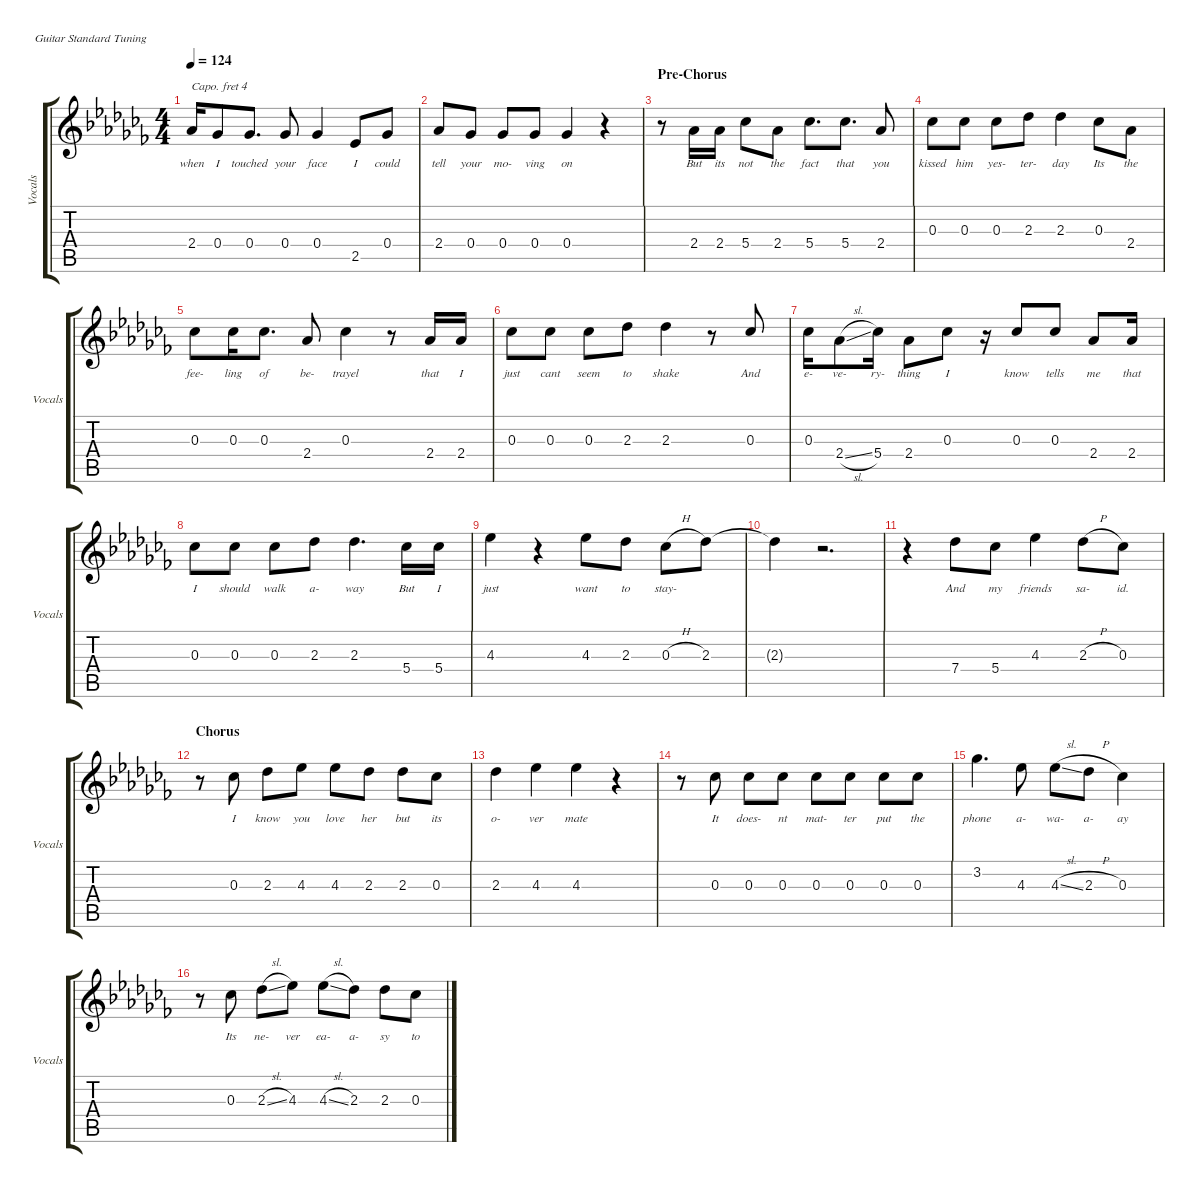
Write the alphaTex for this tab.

\defaultSystemsLayout 4
\hideDynamics
\singleTrackTrackNamePolicy allsystems
\multiTrackTrackNamePolicy allsystems
\otherSystemsTrackNameOrientation horizontal
\extendBarLines
\track ("Vocals" "Vocals") {defaultSystemsLayout 2 instrument acousticguitarsteel}
\staff {score tabs}
\capo 4
\tuning (E4 B3 G3 D3 A2 E2)
\ts (4 4)
\tempo 124
\clef g2
\ks abminor
2.4{acc b}.16{lyrics (0 "when") lyrics (1 "") lyrics (2 "") lyrics (3 "") lyrics (4 "") dy mf beam Up} 0.4{acc b}.8{lyrics (0 "I") lyrics (1 "") lyrics (2 "") lyrics (3 "") lyrics (4 "") beam Up} 0.4{acc b}.8{d lyrics (0 "touched") lyrics (1 "") lyrics (2 "") lyrics (3 "") lyrics (4 "") beam Up} 0.4{acc b}.8{lyrics (0 "your") lyrics (1 "") lyrics (2 "") lyrics (3 "") lyrics (4 "") beam Up} 0.4{acc b}.4{lyrics (0 "face") lyrics (1 "") lyrics (2 "") lyrics (3 "") lyrics (4 "") beam Up} 2.5{acc b}.8{lyrics (0 "I") lyrics (1 "") lyrics (2 "") lyrics (3 "") lyrics (4 "") beam Up} 0.4{acc b}.8{lyrics (0 "could") lyrics (1 "") lyrics (2 "") lyrics (3 "") lyrics (4 "") beam Up} |
2.4{acc b}.8{lyrics (0 "tell") lyrics (1 "") lyrics (2 "") lyrics (3 "") lyrics (4 "") beam Up} 0.4{acc b}.8{lyrics (0 "your") lyrics (1 "") lyrics (2 "") lyrics (3 "") lyrics (4 "") beam Up} 0.4{acc b}.8{lyrics (0 "mo-") lyrics (1 "") lyrics (2 "") lyrics (3 "") lyrics (4 "") beam Up} 0.4{acc b}.8{lyrics (0 "ving") lyrics (1 "") lyrics (2 "") lyrics (3 "") lyrics (4 "") beam Up} 0.4{acc b}.4{lyrics (0 "on") lyrics (1 "") lyrics (2 "") lyrics (3 "") lyrics (4 "") beam Up} r.4{beam Up} |
\section ("" "Pre-Chorus")
r.8{beam Down} 2.4{acc b}.16{lyrics (0 "But") lyrics (1 "") lyrics (2 "") lyrics (3 "") lyrics (4 "") beam Up} 2.4{acc b}.16{lyrics (0 "its") lyrics (1 "") lyrics (2 "") lyrics (3 "") lyrics (4 "") beam Up} 5.4{acc b}.8{lyrics (0 "not") lyrics (1 "") lyrics (2 "") lyrics (3 "") lyrics (4 "") beam Down} 2.4{acc b}.8{lyrics (0 "the") lyrics (1 "") lyrics (2 "") lyrics (3 "") lyrics (4 "") beam Down} 5.4{acc b}.8{d lyrics (0 "fact") lyrics (1 "") lyrics (2 "") lyrics (3 "") lyrics (4 "") beam Down} 5.4{acc b}.8{d lyrics (0 "that") lyrics (1 "") lyrics (2 "") lyrics (3 "") lyrics (4 "") beam Down} 2.4{acc b}.8{lyrics (0 "you") lyrics (1 "") lyrics (2 "") lyrics (3 "") lyrics (4 "") beam Up} |
0.3{acc b}.8{lyrics (0 "kissed") lyrics (1 "") lyrics (2 "") lyrics (3 "") lyrics (4 "") beam Down} 0.3{acc b}.8{lyrics (0 "him") lyrics (1 "") lyrics (2 "") lyrics (3 "") lyrics (4 "") beam Down} 0.3{acc b}.8{lyrics (0 "yes-") lyrics (1 "") lyrics (2 "") lyrics (3 "") lyrics (4 "") beam Down} 2.3{acc b}.8{lyrics (0 "ter-") lyrics (1 "") lyrics (2 "") lyrics (3 "") lyrics (4 "") beam Down} 2.3{acc b}.4{lyrics (0 "day") lyrics (1 "") lyrics (2 "") lyrics (3 "") lyrics (4 "") beam Down} 0.3{acc b}.8{lyrics (0 "Its") lyrics (1 "") lyrics (2 "") lyrics (3 "") lyrics (4 "") beam Down} 2.4{acc b}.8{lyrics (0 "the") lyrics (1 "") lyrics (2 "") lyrics (3 "") lyrics (4 "") beam Down} |
0.3{acc b}.8{lyrics (0 "fee-") lyrics (1 "") lyrics (2 "") lyrics (3 "") lyrics (4 "") beam Down} 0.3{acc b}.16{lyrics (0 "ling") lyrics (1 "") lyrics (2 "") lyrics (3 "") lyrics (4 "") beam Down} 0.3{acc b}.8{d lyrics (0 "of") lyrics (1 "") lyrics (2 "") lyrics (3 "") lyrics (4 "") beam Down} 2.4{acc b}.8{lyrics (0 "be-") lyrics (1 "") lyrics (2 "") lyrics (3 "") lyrics (4 "") beam Up} 0.3{acc b}.4{lyrics (0 "trayel") lyrics (1 "") lyrics (2 "") lyrics (3 "") lyrics (4 "") beam Down} r.8{beam Up} 2.4{acc b}.16{lyrics (0 "that") lyrics (1 "") lyrics (2 "") lyrics (3 "") lyrics (4 "") beam Up} 2.4{acc b}.16{lyrics (0 "I") lyrics (1 "") lyrics (2 "") lyrics (3 "") lyrics (4 "") beam Up} |
0.3{acc b}.8{lyrics (0 "just") lyrics (1 "") lyrics (2 "") lyrics (3 "") lyrics (4 "") beam Down} 0.3{acc b}.8{lyrics (0 "cant") lyrics (1 "") lyrics (2 "") lyrics (3 "") lyrics (4 "") beam Down} 0.3{acc b}.8{lyrics (0 "seem") lyrics (1 "") lyrics (2 "") lyrics (3 "") lyrics (4 "") beam Down} 2.3{acc b}.8{lyrics (0 "to") lyrics (1 "") lyrics (2 "") lyrics (3 "") lyrics (4 "") beam Down} 2.3{acc b}.4{lyrics (0 "shake") lyrics (1 "") lyrics (2 "") lyrics (3 "") lyrics (4 "") beam Down} r.8{beam Up} 0.3{acc b}.8{lyrics (0 "And") lyrics (1 "") lyrics (2 "") lyrics (3 "") lyrics (4 "") beam Down} |
0.3{acc b}.16{lyrics (0 "e-") lyrics (1 "") lyrics (2 "") lyrics (3 "") lyrics (4 "") beam Down} 2.4{sl acc b}.8{lyrics (0 "ve-") lyrics (1 "") lyrics (2 "") lyrics (3 "") lyrics (4 "") beam Down} 5.4{acc b}.16{lyrics (0 "ry-") lyrics (1 "") lyrics (2 "") lyrics (3 "") lyrics (4 "") beam Down} 2.4{acc b}.8{lyrics (0 "thing") lyrics (1 "") lyrics (2 "") lyrics (3 "") lyrics (4 "") beam Down} 0.3{acc b}.8{lyrics (0 "I") lyrics (1 "") lyrics (2 "") lyrics (3 "") lyrics (4 "") beam Down} r.16{beam Up} 0.3{acc b}.8{lyrics (0 "know") lyrics (1 "") lyrics (2 "") lyrics (3 "") lyrics (4 "") beam Down} 0.3{acc b}.8{lyrics (0 "tells") lyrics (1 "") lyrics (2 "") lyrics (3 "") lyrics (4 "") beam Down} 2.4{acc b}.8{lyrics (0 "me") lyrics (1 "") lyrics (2 "") lyrics (3 "") lyrics (4 "") beam Up} 2.4{acc b}.16{lyrics (0 "that") lyrics (1 "") lyrics (2 "") lyrics (3 "") lyrics (4 "") beam Up} |
0.3{acc b}.8{lyrics (0 "I") lyrics (1 "") lyrics (2 "") lyrics (3 "") lyrics (4 "") beam Down} 0.3{acc b}.8{lyrics (0 "should") lyrics (1 "") lyrics (2 "") lyrics (3 "") lyrics (4 "") beam Down} 0.3{acc b}.8{lyrics (0 "walk") lyrics (1 "") lyrics (2 "") lyrics (3 "") lyrics (4 "") beam Down} 2.3{acc b}.8{lyrics (0 "a-") lyrics (1 "") lyrics (2 "") lyrics (3 "") lyrics (4 "") beam Down} 2.3{acc b}.4{d lyrics (0 "way") lyrics (1 "") lyrics (2 "") lyrics (3 "") lyrics (4 "") beam Down} 5.4{acc b}.16{lyrics (0 "But") lyrics (1 "") lyrics (2 "") lyrics (3 "") lyrics (4 "") beam Down} 5.4{acc b}.16{lyrics (0 "I") lyrics (1 "") lyrics (2 "") lyrics (3 "") lyrics (4 "") beam Down} |
4.3{acc b}.4{lyrics (0 "just") lyrics (1 "") lyrics (2 "") lyrics (3 "") lyrics (4 "") beam Down} r.4{beam Down} 4.3{acc b}.8{lyrics (0 "want") lyrics (1 "") lyrics (2 "") lyrics (3 "") lyrics (4 "") beam Down} 2.3{acc b}.8{lyrics (0 "to") lyrics (1 "") lyrics (2 "") lyrics (3 "") lyrics (4 "") beam Down} 0.3{h acc b}.8{lyrics (0 "stay-") lyrics (1 "") lyrics (2 "") lyrics (3 "") lyrics (4 "") beam Down} 2.3{acc b}.8{beam Down} |
2.3{t acc b}.4{beam Down} r.2{d beam Up} |
r.4{beam Down} 7.4{acc b}.8{lyrics (0 "And") lyrics (1 "") lyrics (2 "") lyrics (3 "") lyrics (4 "") beam Down} 5.4{acc b}.8{lyrics (0 "my") lyrics (1 "") lyrics (2 "") lyrics (3 "") lyrics (4 "") beam Down} 4.3{acc b}.4{lyrics (0 "friends") lyrics (1 "") lyrics (2 "") lyrics (3 "") lyrics (4 "") beam Down} 2.3{h acc b}.8{lyrics (0 "sa-") lyrics (1 "") lyrics (2 "") lyrics (3 "") lyrics (4 "") beam Down} 0.3{acc b}.8{lyrics (0 "id.") lyrics (1 "") lyrics (2 "") lyrics (3 "") lyrics (4 "") beam Down} |
\section ("" "Chorus")
r.8{beam Down} 0.3{acc b}.8{lyrics (0 "I") lyrics (1 "") lyrics (2 "") lyrics (3 "") lyrics (4 "") beam Down} 2.3{acc b}.8{lyrics (0 "know") lyrics (1 "") lyrics (2 "") lyrics (3 "") lyrics (4 "") beam Down} 4.3{acc b}.8{lyrics (0 "you") lyrics (1 "") lyrics (2 "") lyrics (3 "") lyrics (4 "") beam Down} 4.3{acc b}.8{lyrics (0 "love") lyrics (1 "") lyrics (2 "") lyrics (3 "") lyrics (4 "") beam Down} 2.3{acc b}.8{lyrics (0 "her") lyrics (1 "") lyrics (2 "") lyrics (3 "") lyrics (4 "") beam Down} 2.3{acc b}.8{lyrics (0 "but") lyrics (1 "") lyrics (2 "") lyrics (3 "") lyrics (4 "") beam Down} 0.3{acc b}.8{lyrics (0 "its") lyrics (1 "") lyrics (2 "") lyrics (3 "") lyrics (4 "") beam Down} |
2.3{acc b}.4{lyrics (0 "o-") lyrics (1 "") lyrics (2 "") lyrics (3 "") lyrics (4 "") beam Down} 4.3{acc b}.4{lyrics (0 "ver") lyrics (1 "") lyrics (2 "") lyrics (3 "") lyrics (4 "") beam Down} 4.3{acc b}.4{lyrics (0 "mate") lyrics (1 "") lyrics (2 "") lyrics (3 "") lyrics (4 "") beam Down} r.4{beam Down} |
r.8{beam Down} 0.3{acc b}.8{lyrics (0 "It") lyrics (1 "") lyrics (2 "") lyrics (3 "") lyrics (4 "") beam Down} 0.3{acc b}.8{lyrics (0 "does-") lyrics (1 "") lyrics (2 "") lyrics (3 "") lyrics (4 "") beam Down} 0.3{acc b}.8{lyrics (0 "nt") lyrics (1 "") lyrics (2 "") lyrics (3 "") lyrics (4 "") beam Down} 0.3{acc b}.8{lyrics (0 "mat-") lyrics (1 "") lyrics (2 "") lyrics (3 "") lyrics (4 "") beam Down} 0.3{acc b}.8{lyrics (0 "ter") lyrics (1 "") lyrics (2 "") lyrics (3 "") lyrics (4 "") beam Down} 0.3{acc b}.8{lyrics (0 "put") lyrics (1 "") lyrics (2 "") lyrics (3 "") lyrics (4 "") beam Down} 0.3{acc b}.8{lyrics (0 "the") lyrics (1 "") lyrics (2 "") lyrics (3 "") lyrics (4 "") beam Down} |
3.2{acc b}.4{d lyrics (0 "phone") lyrics (1 "") lyrics (2 "") lyrics (3 "") lyrics (4 "") beam Down} 4.3{acc b}.8{lyrics (0 "a-") lyrics (1 "") lyrics (2 "") lyrics (3 "") lyrics (4 "") beam Down} 4.3{sl acc b}.8{lyrics (0 "wa-") lyrics (1 "") lyrics (2 "") lyrics (3 "") lyrics (4 "") beam Down} 2.3{h acc b}.8{lyrics (0 "a-") lyrics (1 "") lyrics (2 "") lyrics (3 "") lyrics (4 "") beam Down} 0.3{acc b}.4{lyrics (0 "ay") lyrics (1 "") lyrics (2 "") lyrics (3 "") lyrics (4 "") beam Down} |
r.8{beam Down} 0.3{acc b}.8{lyrics (0 "Its") lyrics (1 "") lyrics (2 "") lyrics (3 "") lyrics (4 "") beam Down} 2.3{sl acc b}.8{lyrics (0 "ne-") lyrics (1 "") lyrics (2 "") lyrics (3 "") lyrics (4 "") beam Down} 4.3{acc b}.8{lyrics (0 "ver") lyrics (1 "") lyrics (2 "") lyrics (3 "") lyrics (4 "") beam Down} 4.3{sl acc b}.8{lyrics (0 "ea-") lyrics (1 "") lyrics (2 "") lyrics (3 "") lyrics (4 "") beam Down} 2.3{acc b}.8{lyrics (0 "a-") lyrics (1 "") lyrics (2 "") lyrics (3 "") lyrics (4 "") beam Down} 2.3{acc b}.8{lyrics (0 "sy") lyrics (1 "") lyrics (2 "") lyrics (3 "") lyrics (4 "") beam Down} 0.3{acc b}.8{lyrics (0 "to") lyrics (1 "") lyrics (2 "") lyrics (3 "") lyrics (4 "") beam Down}
